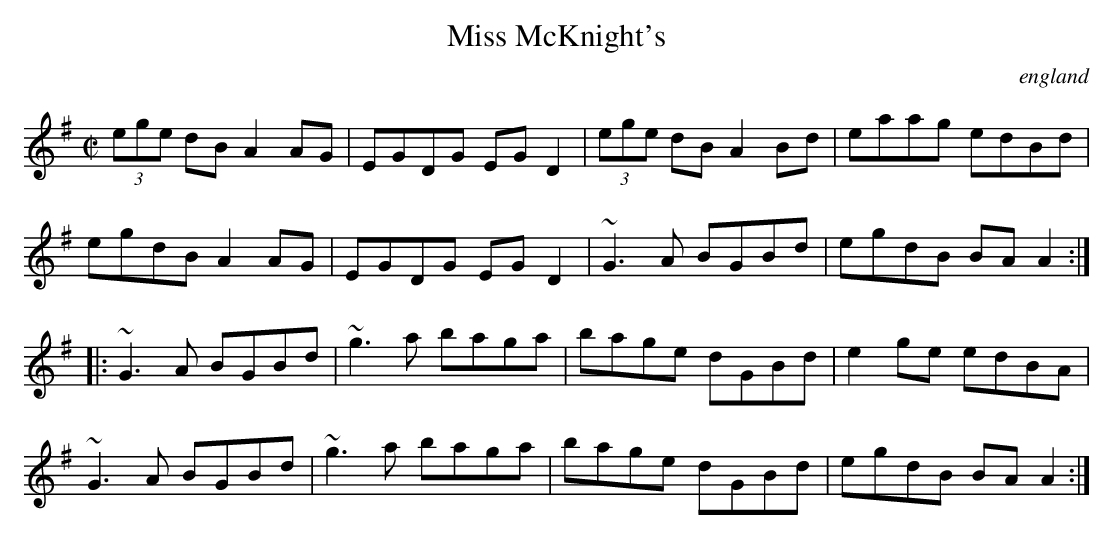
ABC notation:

X:1
T:Miss McKnight's
O:england
M:C|
K:Ador
(3ege dB A2AG|EGDG EGD2|(3ege dB A2Bd|eaag edBd|
egdB A2AG|EGDG EGD2|~G3A BGBd|egdB BAA2:|
|:~G3A BGBd|~g3a baga|bage dGBd|e2ge edBA|
~G3A BGBd|~g3a baga|bage dGBd|egdB BAA2:|
